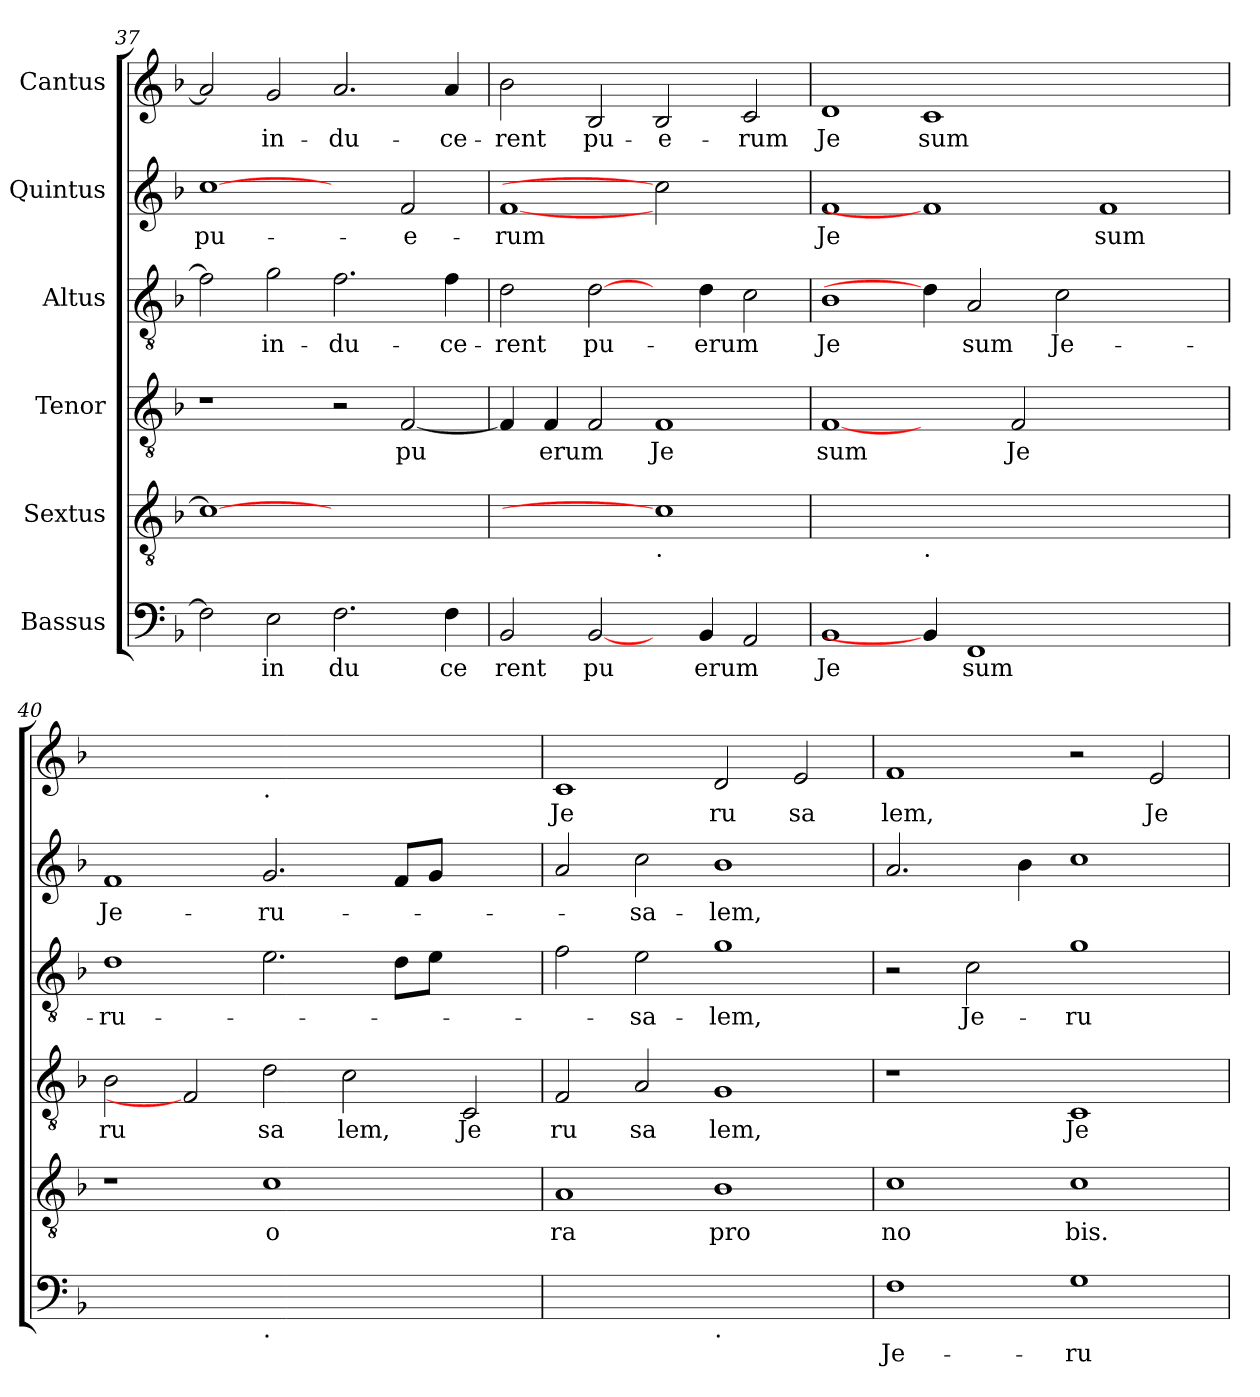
**kern	**text	**kern	**text	**kern	**text	**kern	**text	**kern	**text	**kern	**text
*part6	*part6	*part5	*part5	*part4	*part4	*part3	*part3	*part2	*part2	*part1	*part1
*staff6	*staff6	*staff5	*staff5	*staff4	*staff4	*staff3	*staff3	*staff2	*staff2	*staff1	*staff1
*I"Bassus	*	*I"Sextus	*	*I"Tenor	*	*I"Altus	*	*I"Quintus	*	*I"Cantus	*
*clefF4	*	*clefGv2	*	*clefGv2	*	*clefGv2	*	*clefG2	*	*clefG2	*
*k[b-]	*	*k[b-]	*	*k[b-]	*	*k[b-]	*	*k[b-]	*	*k[b-]	*
*F:	*	*F:	*	*F:	*	*F:	*	*F:	*	*F:	*
=37	=37	=37	=37	=37	=37	=37	=37	=37	=37	=37	=37
!	!	!	!	!	!	!	!	!	!LO:LY:b	!	!
2F\]	.	1c_	.	1r	.	2f\]	.	[1cc	pu-	2a/]	.
!	!LO:LY:b	!	!	!	!	!	!LO:LY:b	!	!	!	!LO:LY:b
2E\	in	.	.	.	.	2g\	in-	.	.	2g/	in-
!	!LO:LY:b	!	!	!	!	!	!LO:LY:b	!	!	!	!LO:LY:b
2.F\	du	1ryy	.	2r	.	2.f\	-du-	2ryy	.	2.a/	-du-
!	!	!	!	!	!LO:LY:b	!	!	!	!LO:LY:b	!	!
.	.	.	.	[<2F/	pu	.	.	2f/	-e-	.	.
!	!LO:LY:b	!	!	!	!	!	!LO:LY:b	!	!	!	!LO:LY:b
4F\	ce	.	.	.	.	4f\	-ce-	.	.	4a/	-ce-
=38	=38	=38	=38	=38	=38	=38	=38	=38	=38	=38	=38
!	!LO:LY:b	!	!	!	!	!	!LO:LY:b	!	!LO:LY:b	!	!LO:LY:b
2BB-/	rent	1ryy	.	4F/]	.	2d\	-rent	[1f	-rum	2b-\	-rent
!	!	!	!	!	!LO:LY:b	!	!	!	!	!	!
.	.	.	.	4F/	erum	.	.	.	.	.	.
!	!LO:LY:b	!	!	!	!	!	!LO:LY:b	!	!	!	!LO:LY:b
[2BB-/	pu	.	.	2F/	.	[2d\	pu-	.	.	2B-/	pu-
!	!	!LO:TX:b:t=.	!	!	!	!	!	!	!	!	!
!	!	!	!	!	!LO:LY:b	!	!	!	!	!	!LO:LY:b
4ryy	.	1c]	.	1F	Je	4ryy	.	2cc]	.	2B-/	-e-
!	!LO:LY:b	!	!	!	!	!	!LO:LY:b	!	!	!	!
4BB-/	erum	.	.	.	.	4d\	-erum	.	.	.	.
!	!	!	!	!	!	!	!	!	!	!	!LO:LY:b
2AA/	.	.	.	.	.	2c\	.	2ryy	.	2c/	-rum
=39	=39	=39	=39	=39	=39	=39	=39	=39	=39	=39	=39
!	!LO:LY:b	!	!	!	!LO:LY:b	!	!LO:LY:b	!	!LO:LY:b	!	!LO:LY:b
1BB-	Je	1ryy	.	[1F	sum	1B-	Je	1f	Je	1d	Je
!	!	!LO:TX:b:t=.	!	!	!	!	!	!	!	!	!
!	!	!	!	!	!	!	!	!	!	!	!LO:LY:b
4BB-/]	.	0ryy	.	2ryy	.	4d\]	.	1f]	.	1c	-sum
!	!LO:LY:b	!	!	!	!	!	!LO:LY:b	!	!	!	!
1FF	sum	.	.	.	.	2A/	-sum	.	.	.	.
!	!	!	!	!	!LO:LY:b	!	!	!	!	!	!
.	.	.	.	2F/	Je	.	.	.	.	.	.
!	!	!	!	!	!	!	!LO:LY:b	!	!	!	!
.	.	.	.	.	.	2c\	Je-	.	.	.	.
!	!	!	!	!	!	!	!	!	!LO:LY:b	!	!
.	.	.	.	1ryy	.	.	.	1f	-sum	1ryy	.
2.ryy	.	.	.	.	.	2.ryy	.	.	.	.	.
!!LO:LB:g=z
=40	=40	=40	=40	=40	=40	=40	=40	=40	=40	=40	=40
!	!	!	!	!	!LO:LY:b	!	!LO:LY:b	!	!LO:LY:b	!	!
1ryy	.	1r	.	2B-\	ru	1d	-ru-	1f	Je-	1ryy	.
.	.	.	.	2F]	.	.	.	.	.	.	.
!	!	!	!	!	!	!	!	!	!	!LO:TX:b:t=.	!
!LO:TX:b:t=.	!	!	!	!	!	!	!	!	!	!	!
!	!	!	!LO:LY:b	!	!LO:LY:b	!	!	!	!LO:LY:b	!	!
1.ryy	.	1c	o	2d\	sa	2.e\	.	2.g/	-ru-	1.ryy	.
!	!	!	!	!	!LO:LY:b	!	!	!	!	!	!
.	.	.	.	2c\	lem,	.	.	.	.	.	.
.	.	.	.	.	.	8d\L	.	8f/L	.	.	.
.	.	.	.	.	.	8e\J	.	8g/J	.	.	.
!	!	!	!	!	!LO:LY:b	!	!	!	!	!	!
.	.	2ryy	.	2C/	Je	2ryy	.	2ryy	.	.	.
!!LO:PB:g=z
=41	=41	=41	=41	=41	=41	=41	=41	=41	=41	=41	=41
!	!	!	!LO:LY:b	!	!LO:LY:b	!	!	!	!	!	!LO:LY:b
1ryy	.	1A	ra	2F/	ru	2f\	.	2a/	.	1c	Je
!	!	!	!	!	!LO:LY:b	!	!LO:LY:b	!	!LO:LY:b	!	!
.	.	.	.	2A/	sa	2e\	-sa-	2cc\	-sa-	.	.
!LO:TX:b:t=.	!	!	!	!	!	!	!	!	!	!	!
!	!	!	!LO:LY:b	!	!LO:LY:b	!	!LO:LY:b	!	!LO:LY:b	!	!LO:LY:b
1ryy	.	1B-	pro	1G	lem,	1g	-lem,	1b-	-lem,	2d/	ru
!	!	!	!	!	!	!	!	!	!	!	!LO:LY:b
.	.	.	.	.	.	.	.	.	.	2e/	sa
=42	=42	=42	=42	=42	=42	=42	=42	=42	=42	=42	=42
!	!LO:LY:b	!	!LO:LY:b	!	!	!	!	!	!	!	!LO:LY:b
1F	Je-	1c	no	1r	.	2r	.	2.a/	.	1f	lem,
!	!	!	!	!	!	!	!LO:LY:b	!	!	!	!
.	.	.	.	.	.	2c\	Je-	.	.	.	.
.	.	.	.	.	.	.	.	4b-\	.	.	.
!	!LO:LY:b	!	!LO:LY:b	!	!LO:LY:b	!	!LO:LY:b	!	!	!	!
1G	-ru-	1c	bis.	1C	Je	1g	-ru-	1cc	.	2r	.
!	!	!	!	!	!	!	!	!	!	!	!LO:LY:b
.	.	.	.	.	.	.	.	.	.	2e/	Je
=	=	=	=	=	=	=	=	=	=	=	=
*-	*-	*-	*-	*-	*-	*-	*-	*-	*-	*-	*-
